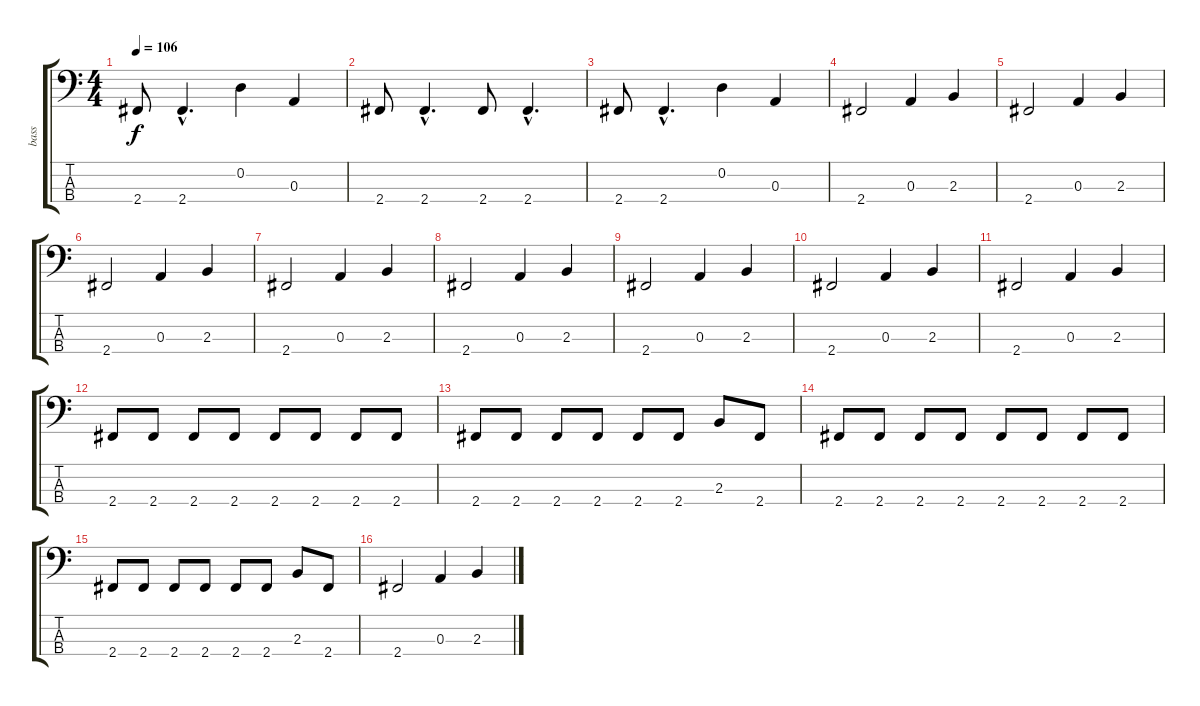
\track ("bass" "bass") {instrument electricbassfinger}
\staff {score tabs}
\tuning (G2 D2 A1 E1) {hide}
\ts (4 4)
\tempo 106
\clef f4
\ks c
2.4.8{dy f} 2.4{hac}.4{d} 0.2.4 0.3.4 |
2.4.8 2.4{hac}.4{d} 2.4.8 2.4{hac}.4{d} |
2.4.8 2.4{hac}.4{d} 0.2.4 0.3.4 |
2.4.2 0.3.4 2.3.4 |
2.4.2 0.3.4 2.3.4 |
2.4.2 0.3.4 2.3.4 |
2.4.2 0.3.4 2.3.4 |
2.4.2 0.3.4 2.3.4 |
2.4.2 0.3.4 2.3.4 |
2.4.2 0.3.4 2.3.4 |
2.4.2 0.3.4 2.3.4 |
2.4.8 2.4.8 2.4.8 2.4.8 2.4.8 2.4.8 2.4.8 2.4.8 |
2.4.8 2.4.8 2.4.8 2.4.8 2.4.8 2.4.8 2.3.8 2.4.8 |
2.4.8 2.4.8 2.4.8 2.4.8 2.4.8 2.4.8 2.4.8 2.4.8 |
2.4.8 2.4.8 2.4.8 2.4.8 2.4.8 2.4.8 2.3.8 2.4.8 |
2.4.2 0.3.4 2.3.4
